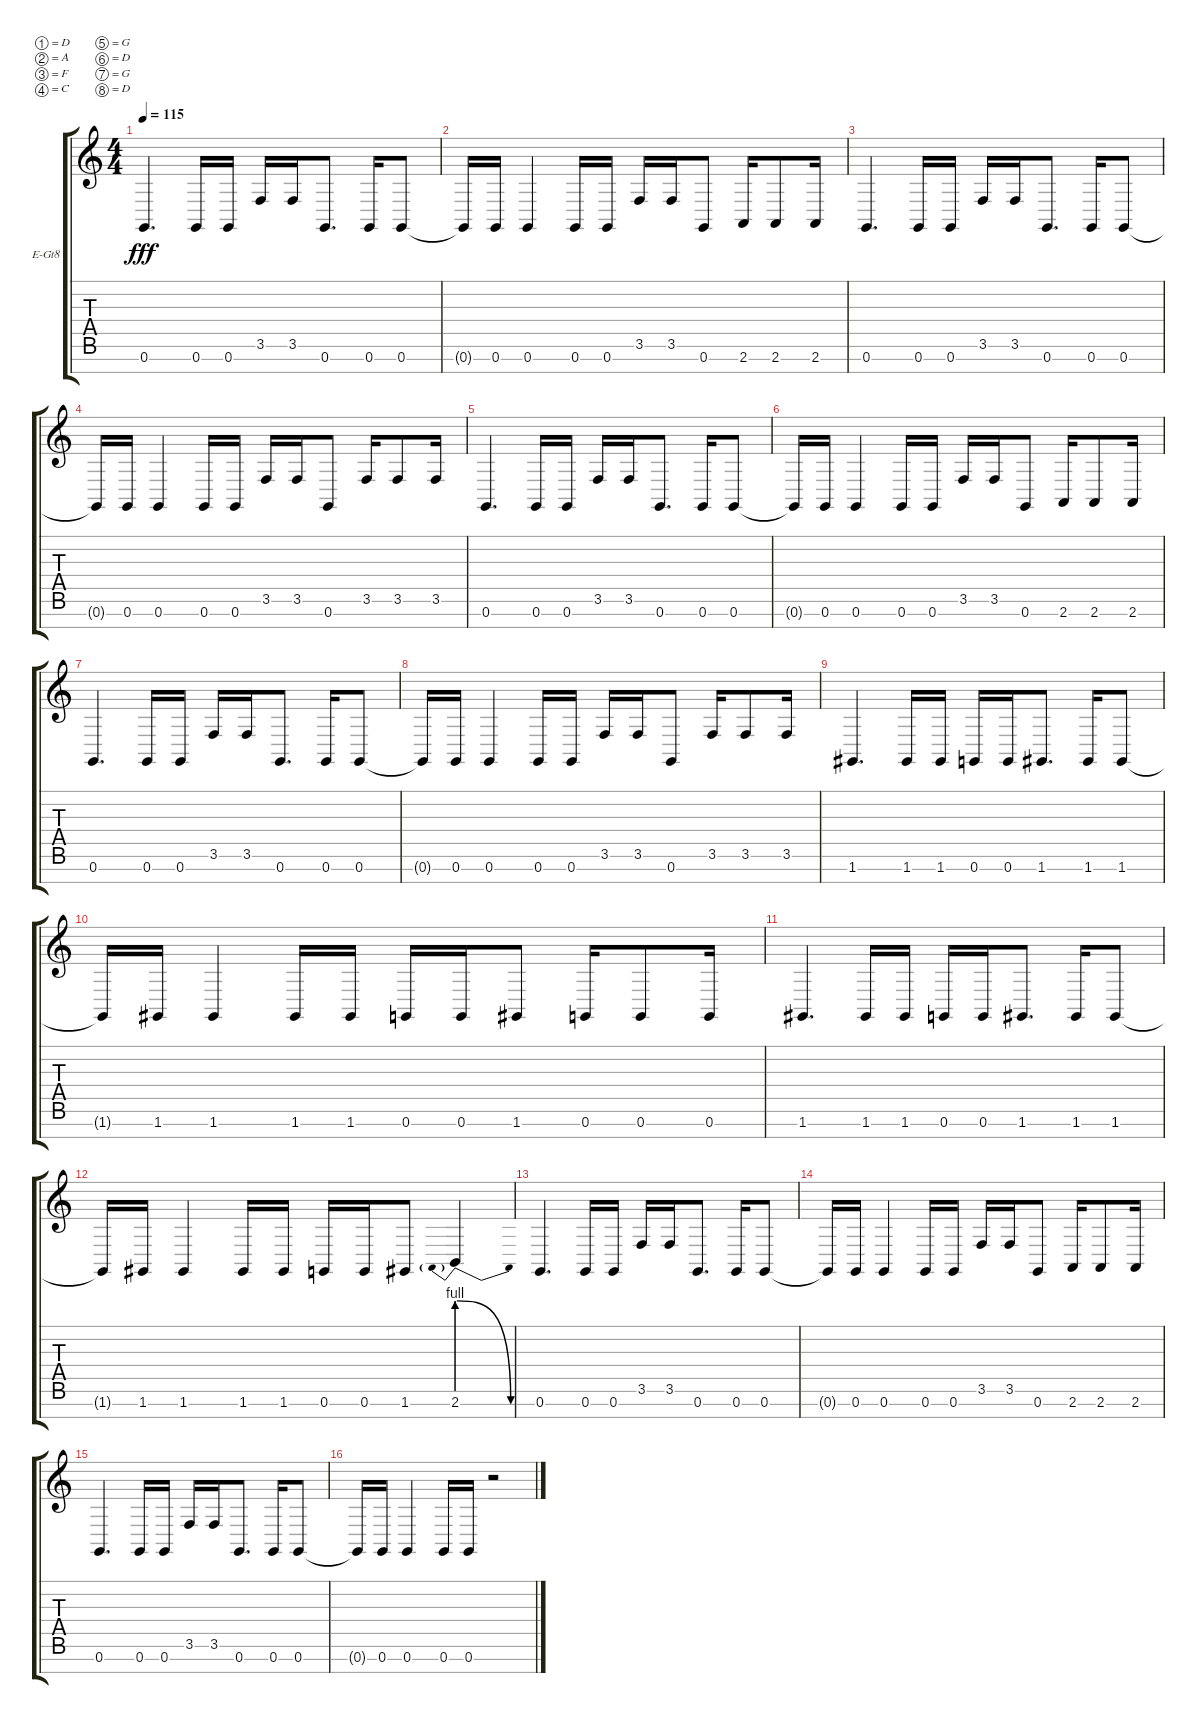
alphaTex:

\bracketExtendMode groupsimilarinstruments
\firstSystemTrackNameOrientation horizontal
\otherSystemsTrackNameOrientation horizontal
\track ("Jae" "E-Gt8") {instrument distortionguitar}
\staff {score tabs}
\tuning (D4 A3 F3 C3 G2 D2 G1 D1)
\ts (4 4)
\tempo 115
\clef g2
\ks c
0.7.4{d dy fff} 0.7.16 0.7.16 3.6.16 3.6.16 0.7.8{d} 0.7.16 0.7.8 |
0.7{t}.16 0.7.16 0.7.4 0.7.16 0.7.16 3.6.16 3.6.16 0.7.8 2.7.16 2.7.8 2.7.16 |
0.7.4{d} 0.7.16 0.7.16 3.6.16 3.6.16 0.7.8{d} 0.7.16 0.7.8 |
0.7{t}.16 0.7.16 0.7.4 0.7.16 0.7.16 3.6.16 3.6.16 0.7.8 3.6.16 3.6.8 3.6.16 |
0.7.4{d} 0.7.16 0.7.16 3.6.16 3.6.16 0.7.8{d} 0.7.16 0.7.8 |
0.7{t}.16 0.7.16 0.7.4 0.7.16 0.7.16 3.6.16 3.6.16 0.7.8 2.7.16 2.7.8 2.7.16 |
0.7.4{d} 0.7.16 0.7.16 3.6.16 3.6.16 0.7.8{d} 0.7.16 0.7.8 |
0.7{t}.16 0.7.16 0.7.4 0.7.16 0.7.16 3.6.16 3.6.16 0.7.8 3.6.16 3.6.8 3.6.16 |
1.7.4{d} 1.7.16 1.7.16 0.7.16 0.7.16 1.7.8{d} 1.7.16 1.7.8 |
1.7{t}.16 1.7.16 1.7.4 1.7.16 1.7.16 0.7.16 0.7.16 1.7.8 0.7.16 0.7.8 0.7.16 |
1.7.4{d} 1.7.16 1.7.16 0.7.16 0.7.16 1.7.8{d} 1.7.16 1.7.8 |
1.7{t}.16 1.7.16 1.7.4 1.7.16 1.7.16 0.7.16 0.7.16 1.7.8 2.7{be (prebendrelease 0 4 59.4 0)}.4 |
0.7.4{d} 0.7.16 0.7.16 3.6.16 3.6.16 0.7.8{d} 0.7.16 0.7.8 |
0.7{t}.16 0.7.16 0.7.4 0.7.16 0.7.16 3.6.16 3.6.16 0.7.8 2.7.16 2.7.8 2.7.16 |
0.7.4{d} 0.7.16 0.7.16 3.6.16 3.6.16 0.7.8{d} 0.7.16 0.7.8 |
0.7{t}.16 0.7.16 0.7.4 0.7.16 0.7.16 r.2
